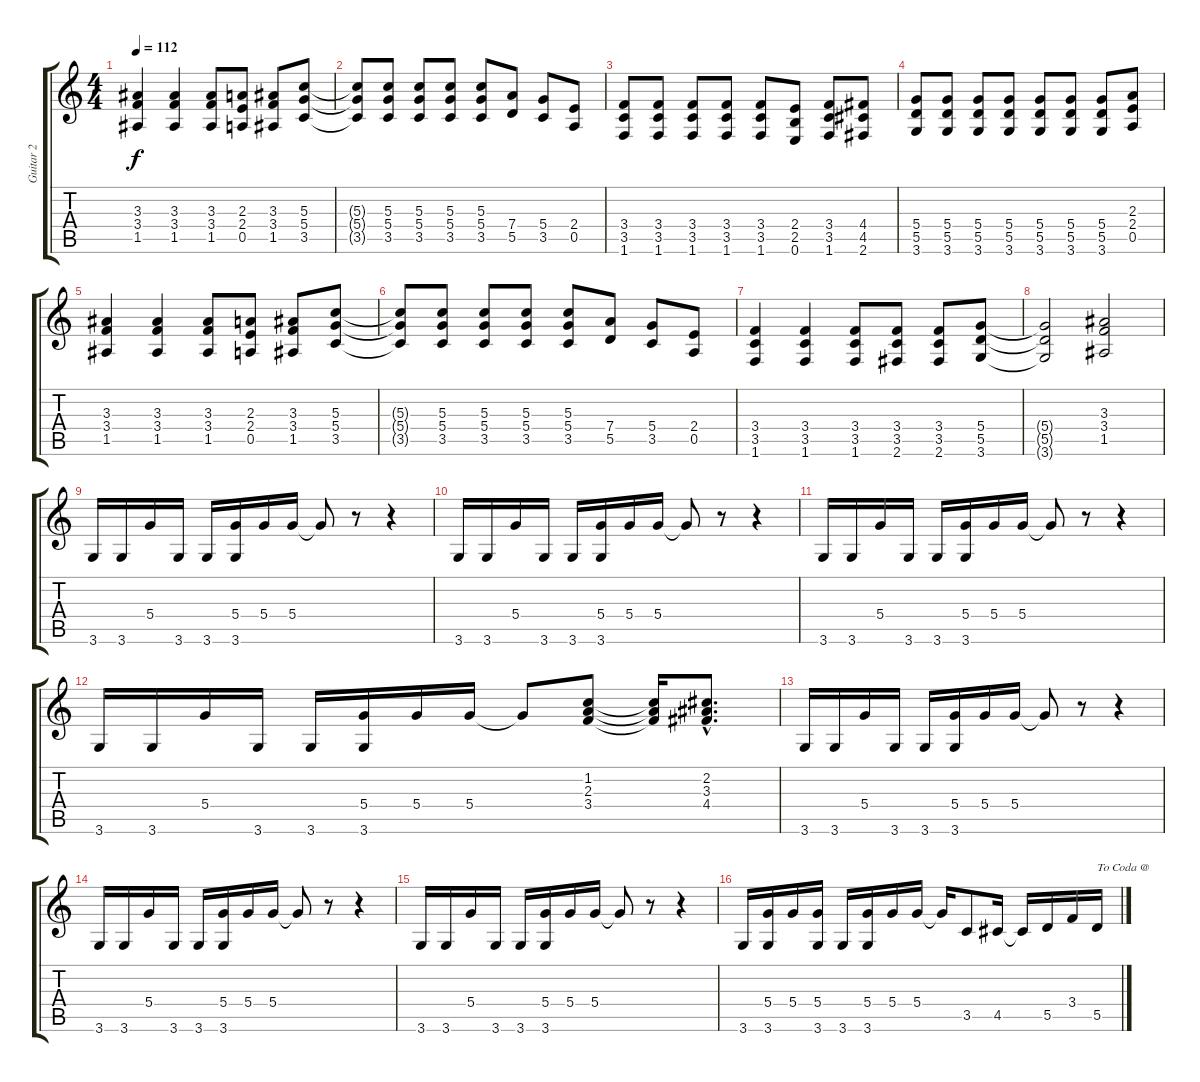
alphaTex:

\track ("Guitar 2" "Guitar 2") {instrument distortionguitar}
\staff {score tabs}
\tuning (E4 B3 G3 D3 A2 E2) {hide}
\ts (4 4)
\tempo 112
\clef g2
\ks c
(3.3 3.4 1.5).4{dy f} (3.3 3.4 1.5).4 (3.3 3.4 1.5).8 (2.3 2.4 0.5).8 (3.3 3.4 1.5).8 (5.3 5.4 3.5).8 |
(5.3{t} 5.4{t} 3.5{t}).8 (5.3 5.4 3.5).8 (5.3 5.4 3.5).8 (5.3 5.4 3.5).8 (5.3 5.4 3.5).8 (7.4 5.5).8 (5.4 3.5).8 (2.4 0.5).8 |
(3.4 3.5 1.6).8 (3.4 3.5 1.6).8 (3.4 3.5 1.6).8 (3.4 3.5 1.6).8 (3.4 3.5 1.6).8 (2.4 2.5 0.6).8 (3.4 3.5 1.6).8 (4.4 4.5 2.6).8 |
(5.4 5.5 3.6).8 (5.4 5.5 3.6).8 (5.4 5.5 3.6).8 (5.4 5.5 3.6).8 (5.4 5.5 3.6).8 (5.4 5.5 3.6).8 (5.4 5.5 3.6).8 (2.3 2.4 0.5).8 |
(3.3 3.4 1.5).4 (3.3 3.4 1.5).4 (3.3 3.4 1.5).8 (2.3 2.4 0.5).8 (3.3 3.4 1.5).8 (5.3 5.4 3.5).8 |
(5.3{t} 5.4{t} 3.5{t}).8 (5.3 5.4 3.5).8 (5.3 5.4 3.5).8 (5.3 5.4 3.5).8 (5.3 5.4 3.5).8 (7.4 5.5).8 (5.4 3.5).8 (2.4 0.5).8 |
(3.4 3.5 1.6).4 (3.4 3.5 1.6).4 (3.4 3.5 1.6).8 (3.4 3.5 2.6).8 (3.4 3.5 2.6).8 (5.4 5.5 3.6).8 |
(5.4{t} 5.5{t} 3.6{t}).2 (3.3 3.4 1.5).2 |
3.6.16 3.6.16 5.4.16 3.6.16 3.6.16 (5.4 3.6).16 5.4.16 5.4.16 5.4{t}.8 r.8 r.4 |
3.6.16 3.6.16 5.4.16 3.6.16 3.6.16 (5.4 3.6).16 5.4.16 5.4.16 5.4{t}.8 r.8 r.4 |
3.6.16 3.6.16 5.4.16 3.6.16 3.6.16 (5.4 3.6).16 5.4.16 5.4.16 5.4{t}.8 r.8 r.4 |
3.6.16 3.6.16 5.4.16 3.6.16 3.6.16 (5.4 3.6).16 5.4.16 5.4.16 5.4{t}.8 (1.2 2.3 3.4).8 (1.2{t} 2.3{t} 3.4{t}).16 (2.2{hac} 3.3{hac} 4.4{hac}).8{d} |
3.6.16 3.6.16 5.4.16 3.6.16 3.6.16 (5.4 3.6).16 5.4.16 5.4.16 5.4{t}.8 r.8 r.4 |
3.6.16 3.6.16 5.4.16 3.6.16 3.6.16 (5.4 3.6).16 5.4.16 5.4.16 5.4{t}.8 r.8 r.4 |
3.6.16 3.6.16 5.4.16 3.6.16 3.6.16 (5.4 3.6).16 5.4.16 5.4.16 5.4{t}.8 r.8 r.4 |
3.6.16 (5.4 3.6).16 5.4.16 (5.4 3.6).16 3.6.16 (5.4 3.6).16 5.4.16 5.4.16 5.4{t}.16 3.5.8 4.5.16 4.5{t}.16 5.5.16 3.4.16 5.5.16{txt "To Coda @"}
